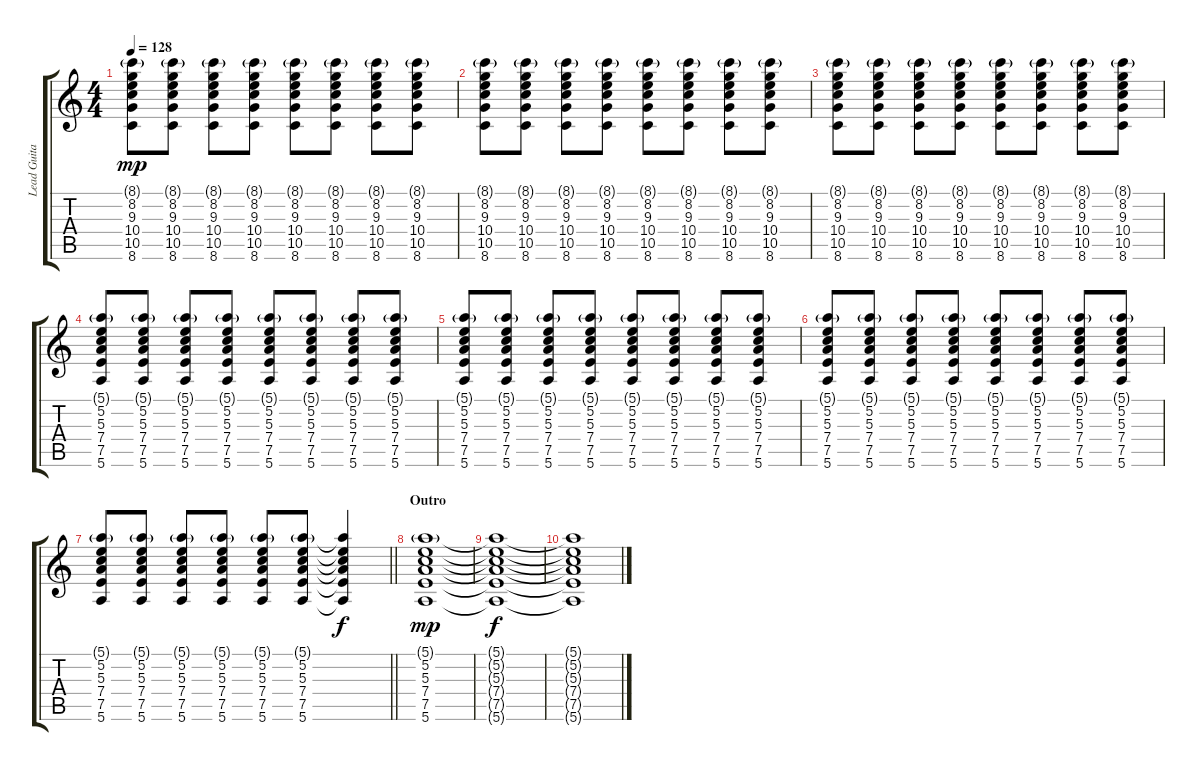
\track ("Lead Guitar (Dist.)" "Lead Guita") {instrument overdrivenguitar}
\staff {score tabs}
\tuning (E4 B3 G3 D3 A2 E2) {hide}
\ts (4 4)
\tempo 128
\clef g2
\ks c
(8.1{g} 8.2 9.3 10.4 10.5 8.6).8{dy mp} (8.1{g} 8.2 9.3 10.4 10.5 8.6).8 (8.1{g} 8.2 9.3 10.4 10.5 8.6).8 (8.1{g} 8.2 9.3 10.4 10.5 8.6).8 (8.1{g} 8.2 9.3 10.4 10.5 8.6).8 (8.1{g} 8.2 9.3 10.4 10.5 8.6).8 (8.1{g} 8.2 9.3 10.4 10.5 8.6).8 (8.1{g} 8.2 9.3 10.4 10.5 8.6).8 |
(8.1{g} 8.2 9.3 10.4 10.5 8.6).8 (8.1{g} 8.2 9.3 10.4 10.5 8.6).8 (8.1{g} 8.2 9.3 10.4 10.5 8.6).8 (8.1{g} 8.2 9.3 10.4 10.5 8.6).8 (8.1{g} 8.2 9.3 10.4 10.5 8.6).8 (8.1{g} 8.2 9.3 10.4 10.5 8.6).8 (8.1{g} 8.2 9.3 10.4 10.5 8.6).8 (8.1{g} 8.2 9.3 10.4 10.5 8.6).8 |
(8.1{g} 8.2 9.3 10.4 10.5 8.6).8 (8.1{g} 8.2 9.3 10.4 10.5 8.6).8 (8.1{g} 8.2 9.3 10.4 10.5 8.6).8 (8.1{g} 8.2 9.3 10.4 10.5 8.6).8 (8.1{g} 8.2 9.3 10.4 10.5 8.6).8 (8.1{g} 8.2 9.3 10.4 10.5 8.6).8 (8.1{g} 8.2 9.3 10.4 10.5 8.6).8 (8.1{g} 8.2 9.3 10.4 10.5 8.6).8 |
(5.1{g} 5.2 5.3 7.4 7.5 5.6).8 (5.1{g} 5.2 5.3 7.4 7.5 5.6).8 (5.1{g} 5.2 5.3 7.4 7.5 5.6).8 (5.1{g} 5.2 5.3 7.4 7.5 5.6).8 (5.1{g} 5.2 5.3 7.4 7.5 5.6).8 (5.1{g} 5.2 5.3 7.4 7.5 5.6).8 (5.1{g} 5.2 5.3 7.4 7.5 5.6).8 (5.1{g} 5.2 5.3 7.4 7.5 5.6).8 |
(5.1{g} 5.2 5.3 7.4 7.5 5.6).8 (5.1{g} 5.2 5.3 7.4 7.5 5.6).8 (5.1{g} 5.2 5.3 7.4 7.5 5.6).8 (5.1{g} 5.2 5.3 7.4 7.5 5.6).8 (5.1{g} 5.2 5.3 7.4 7.5 5.6).8 (5.1{g} 5.2 5.3 7.4 7.5 5.6).8 (5.1{g} 5.2 5.3 7.4 7.5 5.6).8 (5.1{g} 5.2 5.3 7.4 7.5 5.6).8 |
(5.1{g} 5.2 5.3 7.4 7.5 5.6).8 (5.1{g} 5.2 5.3 7.4 7.5 5.6).8 (5.1{g} 5.2 5.3 7.4 7.5 5.6).8 (5.1{g} 5.2 5.3 7.4 7.5 5.6).8 (5.1{g} 5.2 5.3 7.4 7.5 5.6).8 (5.1{g} 5.2 5.3 7.4 7.5 5.6).8 (5.1{g} 5.2 5.3 7.4 7.5 5.6).8 (5.1{g} 5.2 5.3 7.4 7.5 5.6).8 |
\barLineRight lightlight
(5.1{g} 5.2 5.3 7.4 7.5 5.6).8 (5.1{g} 5.2 5.3 7.4 7.5 5.6).8 (5.1{g} 5.2 5.3 7.4 7.5 5.6).8 (5.1{g} 5.2 5.3 7.4 7.5 5.6).8 (5.1{g} 5.2 5.3 7.4 7.5 5.6).8 (5.1{g} 5.2 5.3 7.4 7.5 5.6).8 (5.1{t} 5.2{t} 5.3{t} 7.4{t} 7.5{t} 5.6{t}).4{dy f} |
\section ("" "Outro")
(5.1{g} 5.2 5.3 7.4 7.5 5.6).1{dy mp} |
(5.1{t} 5.2{t} 5.3{t} 7.4{t} 7.5{t} 5.6{t}).1{dy f} |
(5.1{t} 5.2{t} 5.3{t} 7.4{t} 7.5{t} 5.6{t}).1
